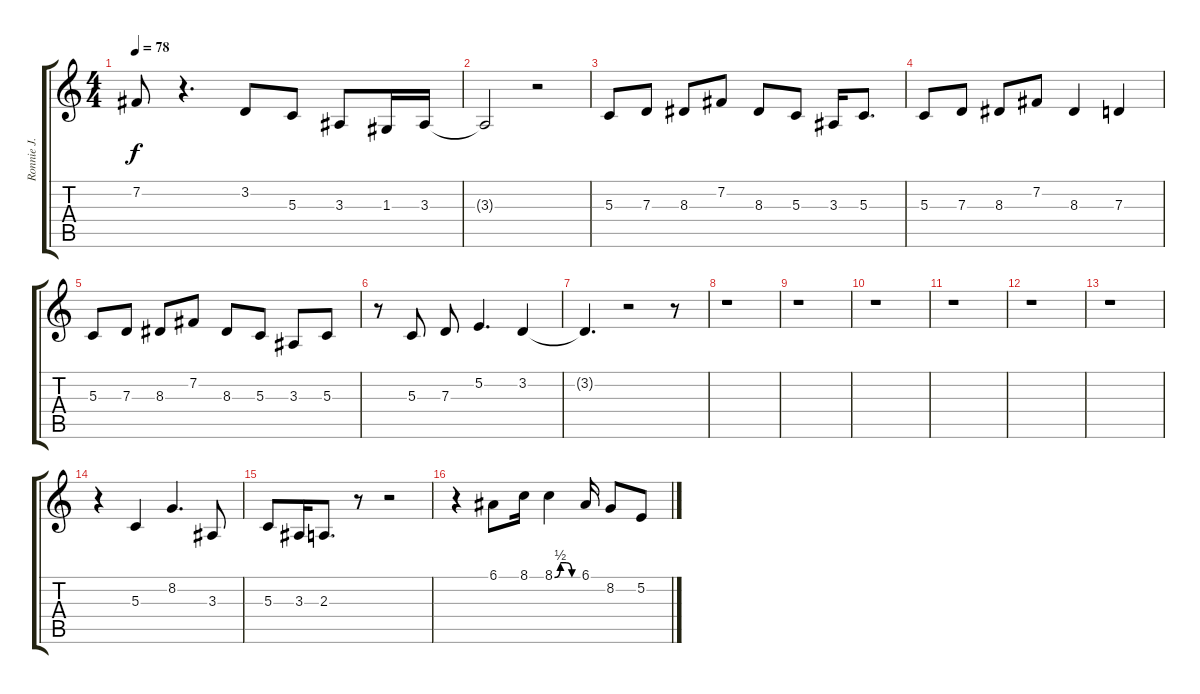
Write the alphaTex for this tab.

\track ("Ronnie J. Dio (Vocals)" "Ronnie J. ") {instrument altosax}
\staff {score tabs}
\tuning (E4 B3 G3 D3 A2 E2) {hide}
\ts (4 4)
\tempo 78
\clef g2
\ks c
7.2.8{dy f} r.4{d} 3.2.8 5.3.8 3.3.8 1.3.16 3.3.16 |
3.3{t}.2 r.2 |
5.3.8 7.3.8 8.3.8 7.2.8 8.3.8 5.3.8 3.3.16 5.3.8{d} |
5.3.8 7.3.8 8.3.8 7.2.8 8.3.4 7.3.4 |
5.3.8 7.3.8 8.3.8 7.2.8 8.3.8 5.3.8 3.3.8 5.3.8 |
r.8 5.3.8 7.3.8 5.2.4{d} 3.2.4 |
3.2{t}.4{d} r.2 r.8 |
r.1 |
r.1 |
r.1 |
r.1 |
r.1 |
r.1 |
r.4 5.3.4 8.2.4{d} 3.3.8 |
5.3.8 3.3.16 2.3.8{d} r.8 r.2 |
r.4 6.1.8 8.1.16 8.1{be (custom 0 0 15 2 30 2 45 0 60 0)}.4 6.1.16 8.2.8 5.2.8
